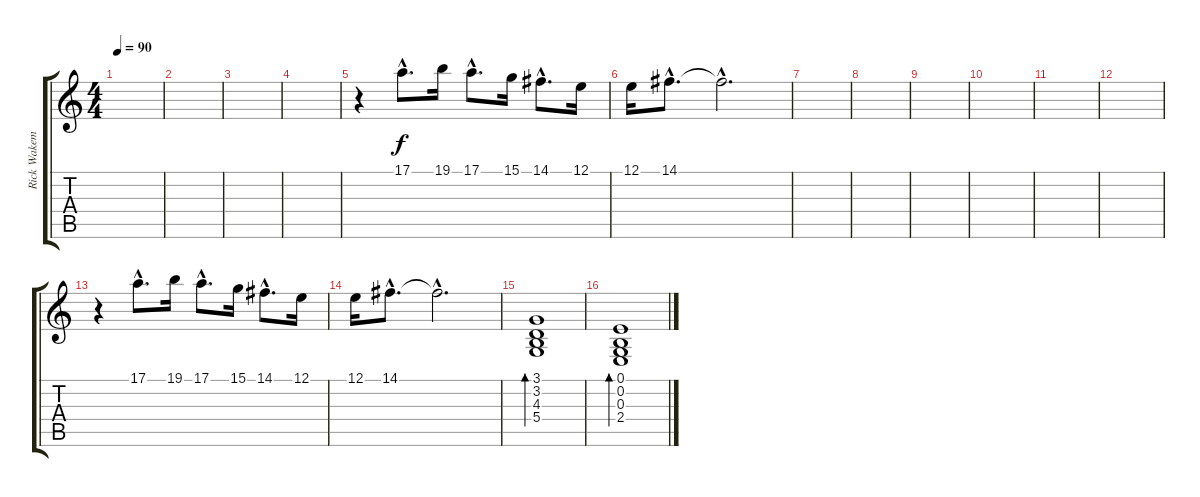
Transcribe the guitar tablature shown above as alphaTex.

\track ("Rick Wakeman" "Rick Wakem") {instrument acousticgrandpiano}
\staff {score tabs}
\tuning (E4 B3 G3 D3 A2 E2) {hide}
\ts (4 4)
\tempo 90
\clef g2
\ks c
|
|
|
|
r.4 17.1{hac}.8{d} 19.1.16 17.1{hac}.8{d} 15.1.16 14.1{hac}.8{d} 12.1.16 |
12.1.16 14.1{hac}.8{d} 14.1{hac t}.2{d} |
|
|
|
|
|
|
r.4 17.1{hac}.8{d} 19.1.16 17.1{hac}.8{d} 15.1.16 14.1{hac}.8{d} 12.1.16 |
12.1.16 14.1{hac}.8{d} 14.1{hac t}.2{d} |
(3.1 3.2 4.3 5.4).1{bd 120} |
(0.1 0.2 0.3 2.4).1{bd 120}
